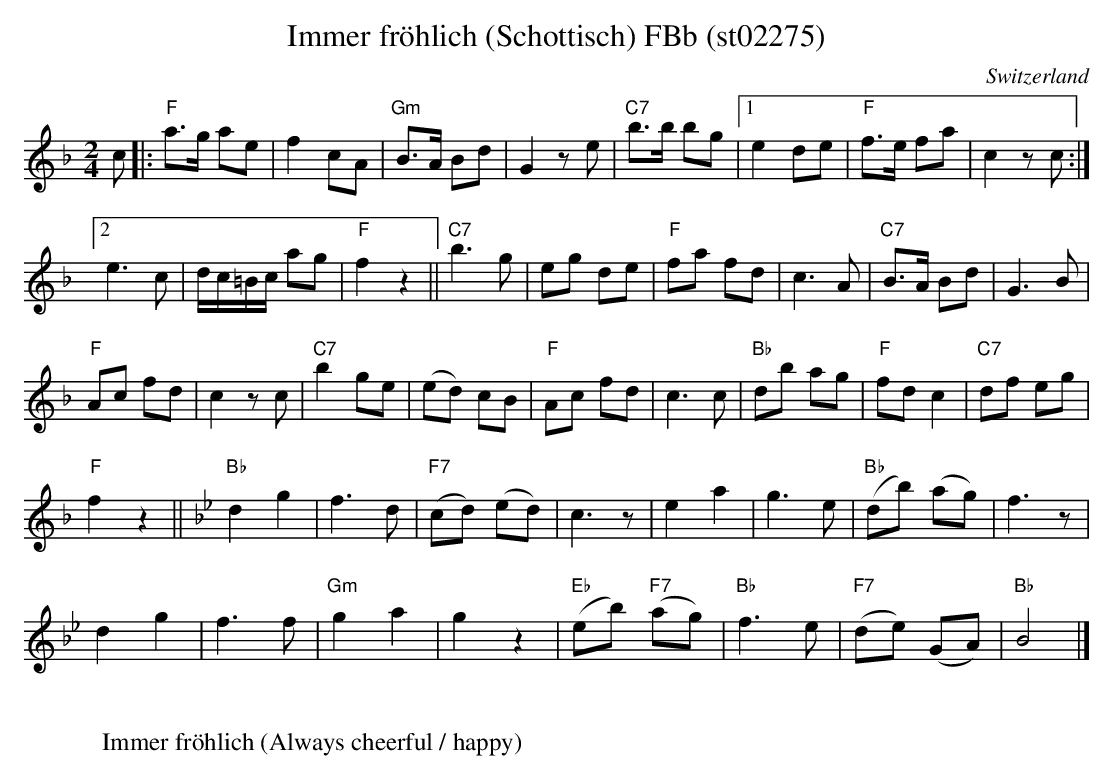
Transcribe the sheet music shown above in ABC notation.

X:1
T:Immer fröhlich (Schottisch) FBb (st02275)
O:Switzerland
M:2/4
L:1/8
K:F major
c |: "F"a>g ae | f2 cA | "Gm"B>A Bd | G2ze | "C7"b>b bg |1 e2 de | "F"f>e fa | c2zc :|2
e3c | d/c/=B/c/ ag | "F"f2z2 ||  "C7"b3g | eg de | "F"fa fd | c3A | "C7"B>A Bd | G3B |
"F"Ac fd | c2zc | "C7"b2ge | (ed) cB | "F"Ac fd | c3c | "Bb"db ag | "F"fd c2 | "C7"df eg |
"F"f2z2 || [K:Bb] "Bb"d2g2 | f3d | ("F7"cd) (ed) | c3z | e2a2 | g3e | ("Bb"db) (ag) | f3z |
d2g2 | f3f | "Gm"g2a2 | g2z2 | ("Eb"eb) ("F7"ag) | "Bb"f3e | ("F7"de) (GA) | "Bb"B4 |]
W:
W:Immer fröhlich (Always cheerful / happy)
